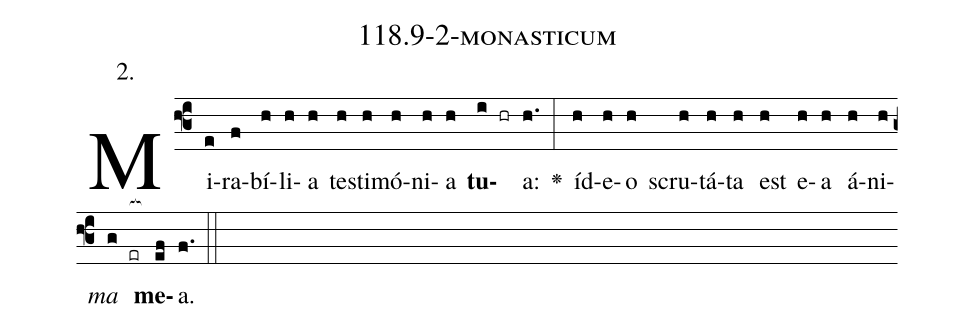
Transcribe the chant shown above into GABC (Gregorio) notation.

name: 118.9-2-monasticum;
annotation: 2.;
%%
(f3)Mi(e)ra(f)bí(h)li(h)a(h) tes(h)ti(h)mó(h)ni(h)a(h) <b>tu</b>(i hr)a:(h.) <v>\greheightstar</v>(:) íd(h)e(h)o(h) scru(h)tá(h)ta(h) est(h) e(h)a(h) á(h)ni(h)<i>ma</i>(g er[ocb:1{]) <b>me</b>(ef[ocb:0}])a.(f.) (::)


%E(h) u(h) o(h) u(g) a(ef) e.(f.) (::)
